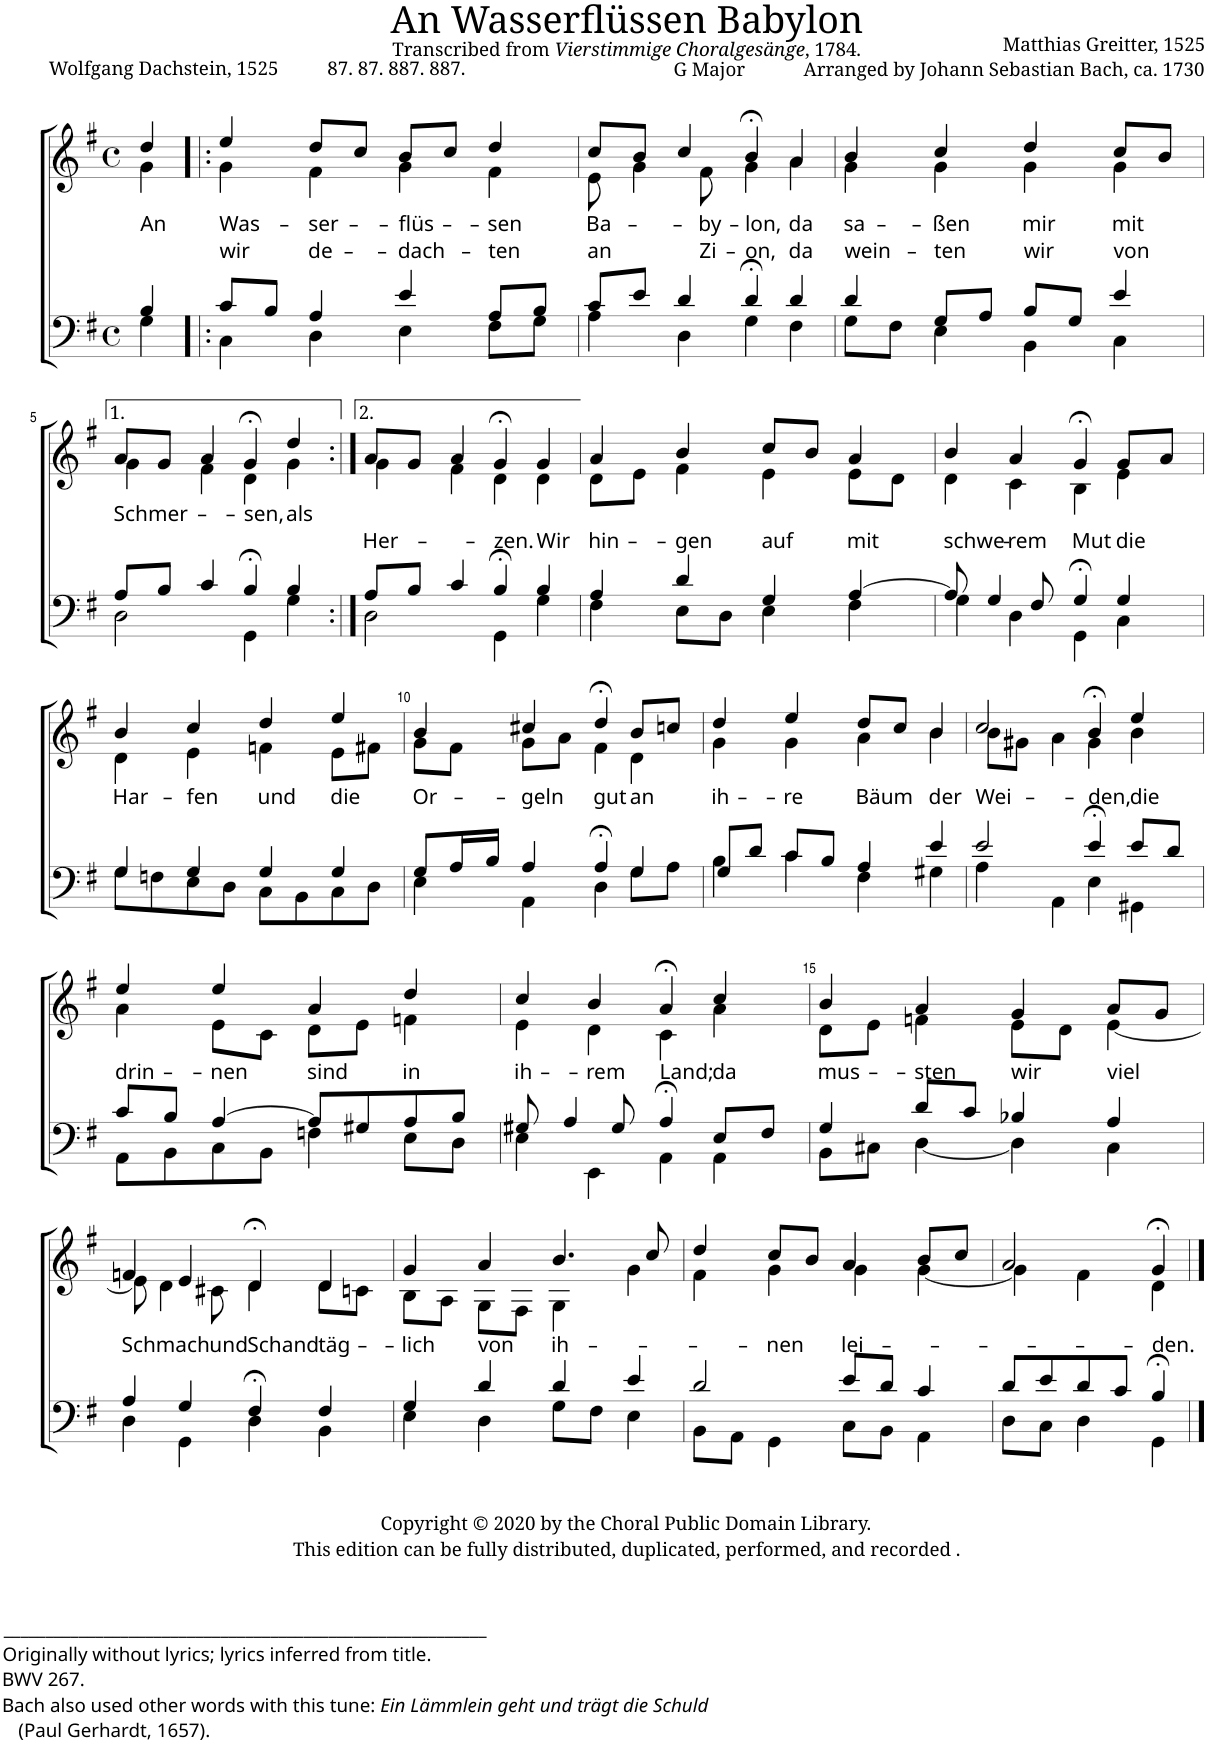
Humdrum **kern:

**kern	**kern	**text	**text
*part2	*part1	*part1	*part1
*staff2	*staff1	*staff1	*staff1
*I"Bass	*I"Soprano	*	*
*clefF4	*clefG2	*	*
*k[f#]	*k[f#]	*	*
*M4/4	*M4/4	*	*
*met(c)	*met(c)	*	*
=1	=1	=1	=1
*^	*^	*	*
!	!	!	!	!LO:LY:b	!
4B/	4G\	4dd/	4g\	An	.
=2!|:	=2!|:	=2!|:	=2!|:	=2!|:	=2!|:
!	!	!	!	!LO:LY:b	!LO:LY:b
8c/L	4C\	4ee/	4g\	Was-	wir
8B/J	.	.	.	.	.
!	!	!	!	!LO:LY:b	!LO:LY:b
4A/	4D\	8dd/L	4f#\	-ser-	de-
.	.	8cc/J	.	.	.
!	!	!	!	!LO:LY:b	!LO:LY:b
4e/	4E\	8b/L	4g\	-flüs-	-dach-
.	.	8cc/J	.	.	.
!	!	!	!	!LO:LY:b	!LO:LY:b
8A/L	8F#\L	4dd/	4f#\	-sen	-ten
8B/J	8G\J	.	.	.	.
=3	=3	=3	=3	=3	=3
!	!	!	!	!LO:LY:b	!LO:LY:b
8c/L	4A\	8cc/L	8e\	Ba-	an
8e/J	.	8b/J	4g\	.	.
4d/	4D\	4cc/	.	.	.
!	!	!	!	!LO:LY:b	!LO:LY:b
.	.	.	8f#\	-by-	Zi-
!	!	!	!	!LO:LY:b	!LO:LY:b
4d;</	4G\	4b;</	4g\	-lon,	-on,
!	!	!	!	!LO:LY:b	!LO:LY:b
4d/	4F#\	4a/	4a\	da	da
=4	=4	=4	=4	=4	=4
!	!	!	!	!LO:LY:b	!LO:LY:b
4d/	8G\L	4b/	4g\	sa-	wein-
.	8F#\J	.	.	.	.
!	!	!	!	!LO:LY:b	!LO:LY:b
8G/L	4E\	4cc/	4g\	-ßen	-ten
8A/J	.	.	.	.	.
!	!	!	!	!LO:LY:b	!LO:LY:b
8B/L	4BB\	4dd/	4g\	mir	wir
8G/J	.	.	.	.	.
!	!	!	!	!LO:LY:b	!LO:LY:b
4e/	4C\	8cc/L	4g\	mit	von
.	.	8b/J	.	.	.
!!LO:LB:g=z	!!
=5	=5	=5	=5	=5	=5
!	!	!	!	!LO:LY:b	!
8A/L	2D\	8a/L	4g\	Schmer-	.
8B/J	.	8g/J	.	.	.
4c/	.	4a/	4f#\	.	.
!	!	!	!	!LO:LY:b	!
4B;</	4GG\	4g;</	4d\	-sen,	.
!	!	!	!	!LO:LY:b	!
4B/	4G\	4dd/	4g\	als	.
=6:|!	=6:|!	=6:|!	=6:|!	=6:|!	=6:|!
!	!	!	!	!	!LO:LY:b
8A/L	2D\	8a/L	4g\	.	Her-
8B/J	.	8g/J	.	.	.
4c/	.	4a/	4f#\	.	.
!	!	!	!	!	!LO:LY:b
4B;</	4GG\	4g;</	4d\	.	-zen.
!	!	!	!	!	!LO:LY:b
4B/	4G\	4g/	4d\	.	Wir
=7	=7	=7	=7	=7	=7
!	!	!	!	!	!LO:LY:b
4A/	4F#\	4a/	8d\L	.	hin-
.	.	.	8e\J	.	.
!	!	!	!	!	!LO:LY:b
4d/	8E\L	4b/	4f#\	.	-gen
.	8D\J	.	.	.	.
!	!	!	!	!	!LO:LY:b
4G/	4E\	8cc/L	4e\	.	auf
.	.	8b/J	.	.	.
!	!	!	!	!	!LO:LY:b
[4A/	4F#\	4a/	8e\L	.	mit
.	.	.	8d\J	.	.
=8	=8	=8	=8	=8	=8
!	!	!	!	!	!LO:LY:b
8A/]	4G\	4b/	4d\	.	schwe-
4G/	.	.	.	.	.
!	!	!	!	!	!LO:LY:b
.	4D\	4a/	4c\	.	-rem
8F#/	.	.	.	.	.
!	!	!	!	!	!LO:LY:b
4G;</	4GG\	4g;</	4B\	.	Mut
!	!	!	!	!	!LO:LY:b
4G/	4C\	8g/L	4e\	.	die
.	.	8a/J	.	.	.
!!LO:LB:g=z	!!
=9	=9	=9	=9	=9	=9
!	!	!	!	!	!LO:LY:b
4G/	8G\L	4b/	4d\	.	Har-
.	8Fn\	.	.	.	.
!	!	!	!	!	!LO:LY:b
4G/	8E\	4cc/	4e\	.	-fen
.	8D\J	.	.	.	.
!	!	!	!	!	!LO:LY:b
4G/	8C\L	4dd/	4fn\	.	und
.	8BB\	.	.	.	.
!	!	!	!	!	!LO:LY:b
4G/	8C\	4ee/	8e\L	.	die
.	8D\J	.	8f#X\J	.	.
=10	=10	=10	=10	=10	=10
!	!	!	!	!	!LO:LY:b
8G/L	4E\	4b/	8g\L	.	Or-
16A/L	.	.	8f#\J	.	.
16B/JJ	.	.	.	.	.
!	!	!	!	!	!LO:LY:b
4A/	4AA\	4cc#X/	8g\L	.	-geln
.	.	.	8a\J	.	.
!	!	!	!	!	!LO:LY:b
4A;</	4D\	4dd;</	4f#\	.	gut
!	!	!	!	!	!LO:LY:b
4G/	8G\L	8b/L	4d\	.	an
.	8A\J	8ccn/J	.	.	.
=11	=11	=11	=11	=11	=11
!	!	!	!	!	!LO:LY:b
8G/L	4B\	4dd/	4g\	.	ih-
8d/J	.	.	.	.	.
!	!	!	!	!	!LO:LY:b
8c/L	4c\	4ee/	4g\	.	-re
8B/J	.	.	.	.	.
!	!	!	!	!	!LO:LY:b
4A/	4F#\	8dd/L	4a\	.	Bäum
.	.	8cc/J	.	.	.
!	!	!	!	!	!LO:LY:b
4e/	4G#X\	4b/	4b\	.	der
=12	=12	=12	=12	=12	=12
!	!	!	!	!	!LO:LY:b
2e/	4A\	2cc/	8b\L	.	Wei-
.	.	.	8g#X\J	.	.
.	4AA\	.	4a\	.	.
!	!	!	!	!	!LO:LY:b
4e;</	4E\	4b;</	4g#\	.	-den,
!	!	!	!	!	!LO:LY:b
8e/L	4GG#X\	4ee/	4b\	.	die
8d/J	.	.	.	.	.
!!LO:LB:g=z	!!
=13	=13	=13	=13	=13	=13
!	!	!	!	!	!LO:LY:b
8c/L	8AA\L	4ee/	4a\	.	drin-
8B/J	8BB\	.	.	.	.
!	!	!	!	!	!LO:LY:b
[4A/	8C\	4ee/	8e\L	.	-nen
.	8BB\J	.	8c\J	.	.
!	!	!	!	!	!LO:LY:b
8A/L]	4Fn\	4a/	8d\L	.	sind
8G#X/	.	.	8e\J	.	.
!	!	!	!	!	!LO:LY:b
8A/	8E\L	4dd/	4fn\	.	in
8B/J	8D\J	.	.	.	.
=14	=14	=14	=14	=14	=14
!	!	!	!	!	!LO:LY:b
8G#X/	4E\	4cc/	4e\	.	ih-
4A/	.	.	.	.	.
!	!	!	!	!	!LO:LY:b
.	4EE\	4b/	4d\	.	-rem
8G#/	.	.	.	.	.
!	!	!	!	!	!LO:LY:b
4A;</	4AA\	4a;</	4c\	.	Land;
!	!	!	!	!	!LO:LY:b
8E/L	4AA\	4cc/	4a\	.	da
8F#/J	.	.	.	.	.
=15	=15	=15	=15	=15	=15
!	!	!	!	!	!LO:LY:b
4G/	8BB\L	4b/	8d\L	.	mus-
.	8C#X\J	.	8e\J	.	.
!	!	!	!	!	!LO:LY:b
8d/L	[4D\	4a/	4fn\	.	-sten
8c/J	.	.	.	.	.
!	!	!	!	!	!LO:LY:b
4B-X/	4D\]	4g/	8e\L	.	wir
.	.	.	8d\J	.	.
!	!	!	!	!	!LO:LY:b
4A/	4C#\	8a/L	[4e\	.	viel
.	.	8g/J	.	.	.
!!LO:LB:g=z	!!
=16	=16	=16	=16	=16	=16
!LO:TX:b:t=__________________________________________________________	!	!	!	!	!
!LO:TX:b:t=Originally without lyrics; lyrics inferred from title.	!	!	!	!	!
!LO:TX:b:t=BWV 267.	!	!	!	!	!
!LO:TX:b:t=Bach also used other words with this tune&colon;	!	!	!	!	!
!LO:TX:b:i:t=Ein Lämmlein geht und trägt die Schuld	!	!	!	!	!
!LO:TX:b:t=(Paul Gerhardt, 1657).	!	!	!	!	!
!	!	!	!	!	!LO:LY:b
4A/	4D\	4fn/	8e\]	.	Schmach
.	.	.	4d\	.	.
4G/	4GG\	4e/	.	.	.
!	!	!	!	!	!LO:LY:b
.	.	.	8c#X\	.	und
!	!	!	!	!	!LO:LY:b
4F#;</	4D\	4d;</	4d\	.	Schand
!	!	!	!	!	!LO:LY:b
4F#/	4BB\	4d/	8d\L	.	täg-
.	.	.	8cn\J	.	.
=17	=17	=17	=17	=17	=17
!	!	!	!	!	!LO:LY:b
4G/	4E\	4g/	8B\L	.	-lich
.	.	.	8A\J	.	.
!	!	!	!	!	!LO:LY:b
4d/	4D\	4a/	8G\L	.	von
.	.	.	8F#\J	.	.
!	!	!	!	!	!LO:LY:b
4d/	8G\L	4.b/	4G\	.	ih-
.	8F#\J	.	.	.	.
4e/	4E\	.	4g\	.	.
.	.	8cc/	.	.	.
=18	=18	=18	=18	=18	=18
2d/	8BB\L	4dd/	4f#\	.	.
.	8AA\J	.	.	.	.
!	!	!	!	!	!LO:LY:b
.	4GG\	8cc/L	4g\	.	-nen
.	.	8b/J	.	.	.
!	!	!	!	!	!LO:LY:b
8e/L	8C\L	4a/	4g\	.	lei-
8d/J	8BB\J	.	.	.	.
4c/	4AA\	8b/L	[4g\	.	.
.	.	8cc/J	.	.	.
=19	=19	=19	=19	=19	=19
8d/L	8D\L	2a/	4g\]	.	.
8e/	8C\J	.	.	.	.
8d/	4D\	.	4f#\	.	.
8c/J	.	.	.	.	.
!	!	!	!	!	!LO:LY:b
4B;</	4GG\	4g;</	4d\	.	-den.
*v	*v	*	*	*	*
*	*v	*v	*	*
==	==	==	==
*-	*-	*-	*-
